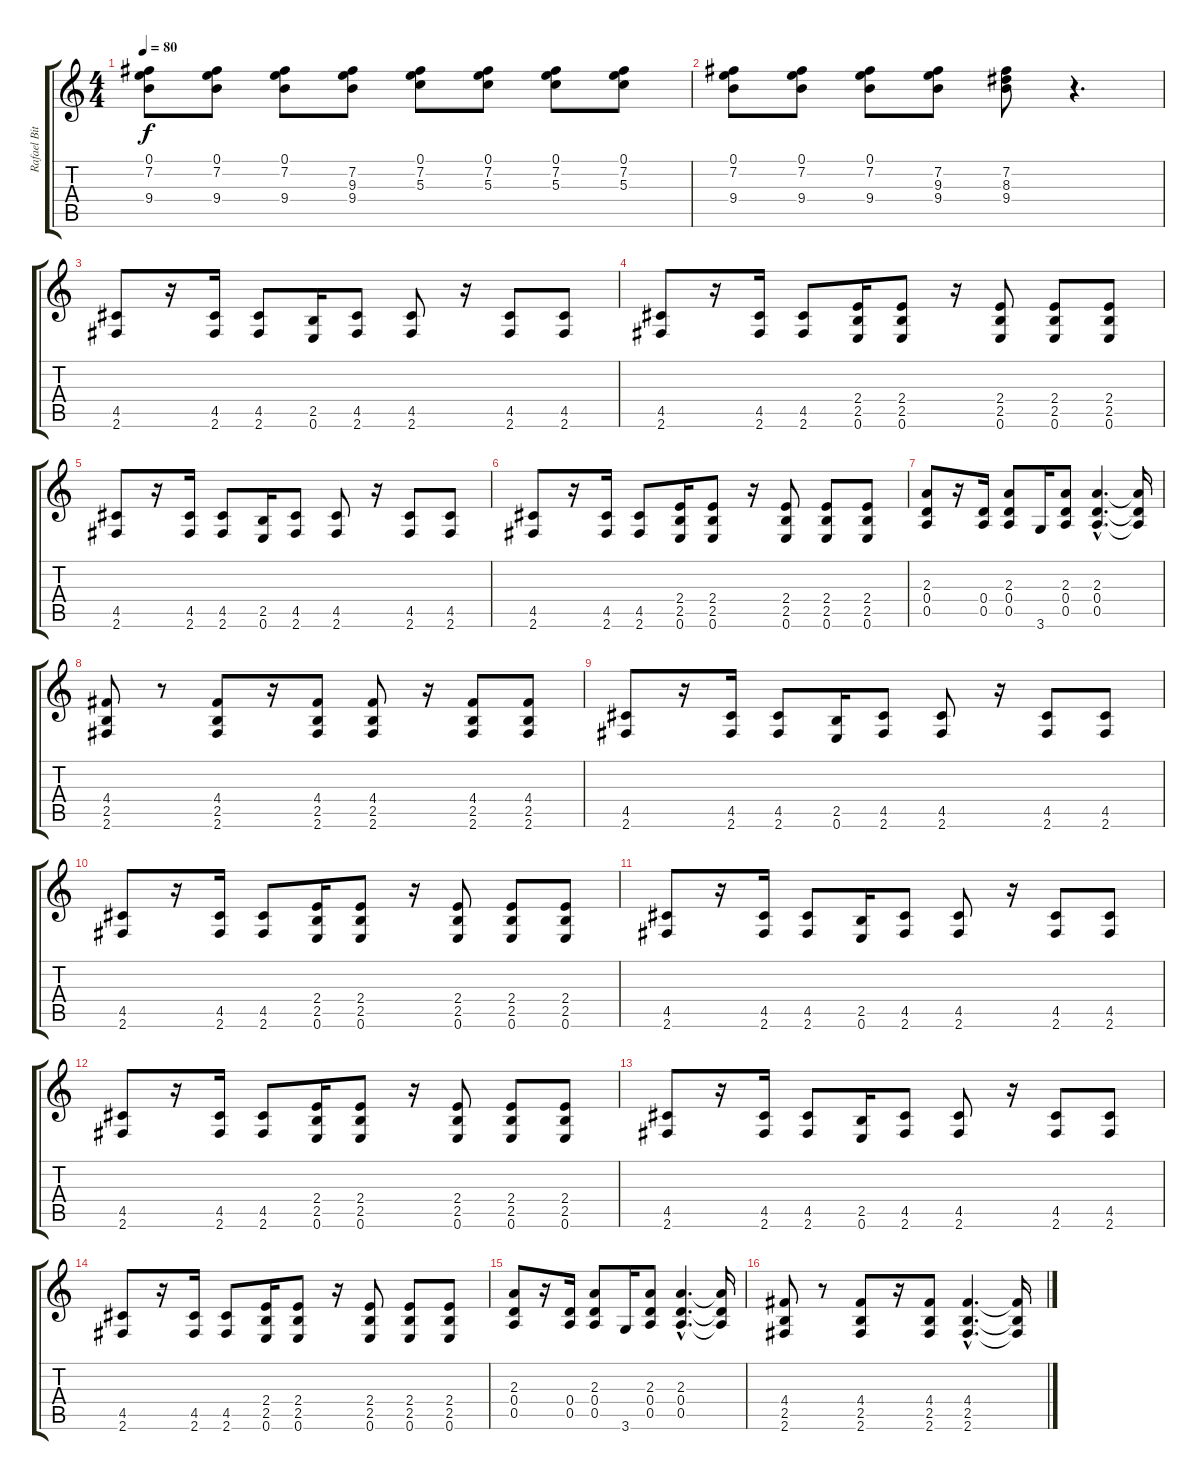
\track ("Rafael Bittecourt" "Rafael Bit") {instrument acousticguitarsteel}
\staff {score tabs}
\tuning (E4 B3 G3 D3 A2 E2) {hide}
\ts (4 4)
\tempo 80
\clef g2
\ks c
(0.1 7.2 9.4).8{dy f} (0.1 7.2 9.4).8 (0.1 7.2 9.4).8 (7.2 9.3 9.4).8 (0.1 7.2 5.3).8 (0.1 7.2 5.3).8 (0.1 7.2 5.3).8 (0.1 7.2 5.3).8 |
(0.1 7.2 9.4).8 (0.1 7.2 9.4).8 (0.1 7.2 9.4).8 (7.2 9.3 9.4).8 (7.2 8.3 9.4).8 r.4{d} |
(4.5 2.6).8 r.16 (4.5 2.6).16 (4.5 2.6).8 (2.5 0.6).16 (4.5 2.6).8 (4.5 2.6).8 r.16 (4.5 2.6).8 (4.5 2.6).8 |
(4.5 2.6).8 r.16 (4.5 2.6).16 (4.5 2.6).8 (2.4 2.5 0.6).16 (2.4 2.5 0.6).8 r.16 (2.4 2.5 0.6).8 (2.4 2.5 0.6).8 (2.4 2.5 0.6).8 |
(4.5 2.6).8 r.16 (4.5 2.6).16 (4.5 2.6).8 (2.5 0.6).16 (4.5 2.6).8 (4.5 2.6).8 r.16 (4.5 2.6).8 (4.5 2.6).8 |
(4.5 2.6).8 r.16 (4.5 2.6).16 (4.5 2.6).8 (2.4 2.5 0.6).16 (2.4 2.5 0.6).8 r.16 (2.4 2.5 0.6).8 (2.4 2.5 0.6).8 (2.4 2.5 0.6).8 |
(2.3 0.4 0.5).8 r.16 (0.4 0.5).16 (2.3 0.4 0.5).8 3.6.16 (2.3 0.4 0.5).8 (2.3{hac} 0.4{hac} 0.5{hac}).4{d} (2.3{t} 0.4{t} 0.5{t}).16 |
(4.4 2.5 2.6).8 r.8 (4.4 2.5 2.6).8 r.16 (4.4 2.5 2.6).8 (4.4 2.5 2.6).8 r.16 (4.4 2.5 2.6).8 (4.4 2.5 2.6).8 |
(4.5 2.6).8 r.16 (4.5 2.6).16 (4.5 2.6).8 (2.5 0.6).16 (4.5 2.6).8 (4.5 2.6).8 r.16 (4.5 2.6).8 (4.5 2.6).8 |
(4.5 2.6).8 r.16 (4.5 2.6).16 (4.5 2.6).8 (2.4 2.5 0.6).16 (2.4 2.5 0.6).8 r.16 (2.4 2.5 0.6).8 (2.4 2.5 0.6).8 (2.4 2.5 0.6).8 |
(4.5 2.6).8 r.16 (4.5 2.6).16 (4.5 2.6).8 (2.5 0.6).16 (4.5 2.6).8 (4.5 2.6).8 r.16 (4.5 2.6).8 (4.5 2.6).8 |
(4.5 2.6).8 r.16 (4.5 2.6).16 (4.5 2.6).8 (2.4 2.5 0.6).16 (2.4 2.5 0.6).8 r.16 (2.4 2.5 0.6).8 (2.4 2.5 0.6).8 (2.4 2.5 0.6).8 |
(4.5 2.6).8 r.16 (4.5 2.6).16 (4.5 2.6).8 (2.5 0.6).16 (4.5 2.6).8 (4.5 2.6).8 r.16 (4.5 2.6).8 (4.5 2.6).8 |
(4.5 2.6).8 r.16 (4.5 2.6).16 (4.5 2.6).8 (2.4 2.5 0.6).16 (2.4 2.5 0.6).8 r.16 (2.4 2.5 0.6).8 (2.4 2.5 0.6).8 (2.4 2.5 0.6).8 |
(2.3 0.4 0.5).8 r.16 (0.4 0.5).16 (2.3 0.4 0.5).8 3.6.16 (2.3 0.4 0.5).8 (2.3{hac} 0.4{hac} 0.5{hac}).4{d} (2.3{t} 0.4{t} 0.5{t}).16 |
(4.4 2.5 2.6).8 r.8 (4.4 2.5 2.6).8 r.16 (4.4 2.5 2.6).8 (4.4{hac} 2.5{hac} 2.6{hac}).4{d} (4.4{t} 2.5{t} 2.6{t}).16
